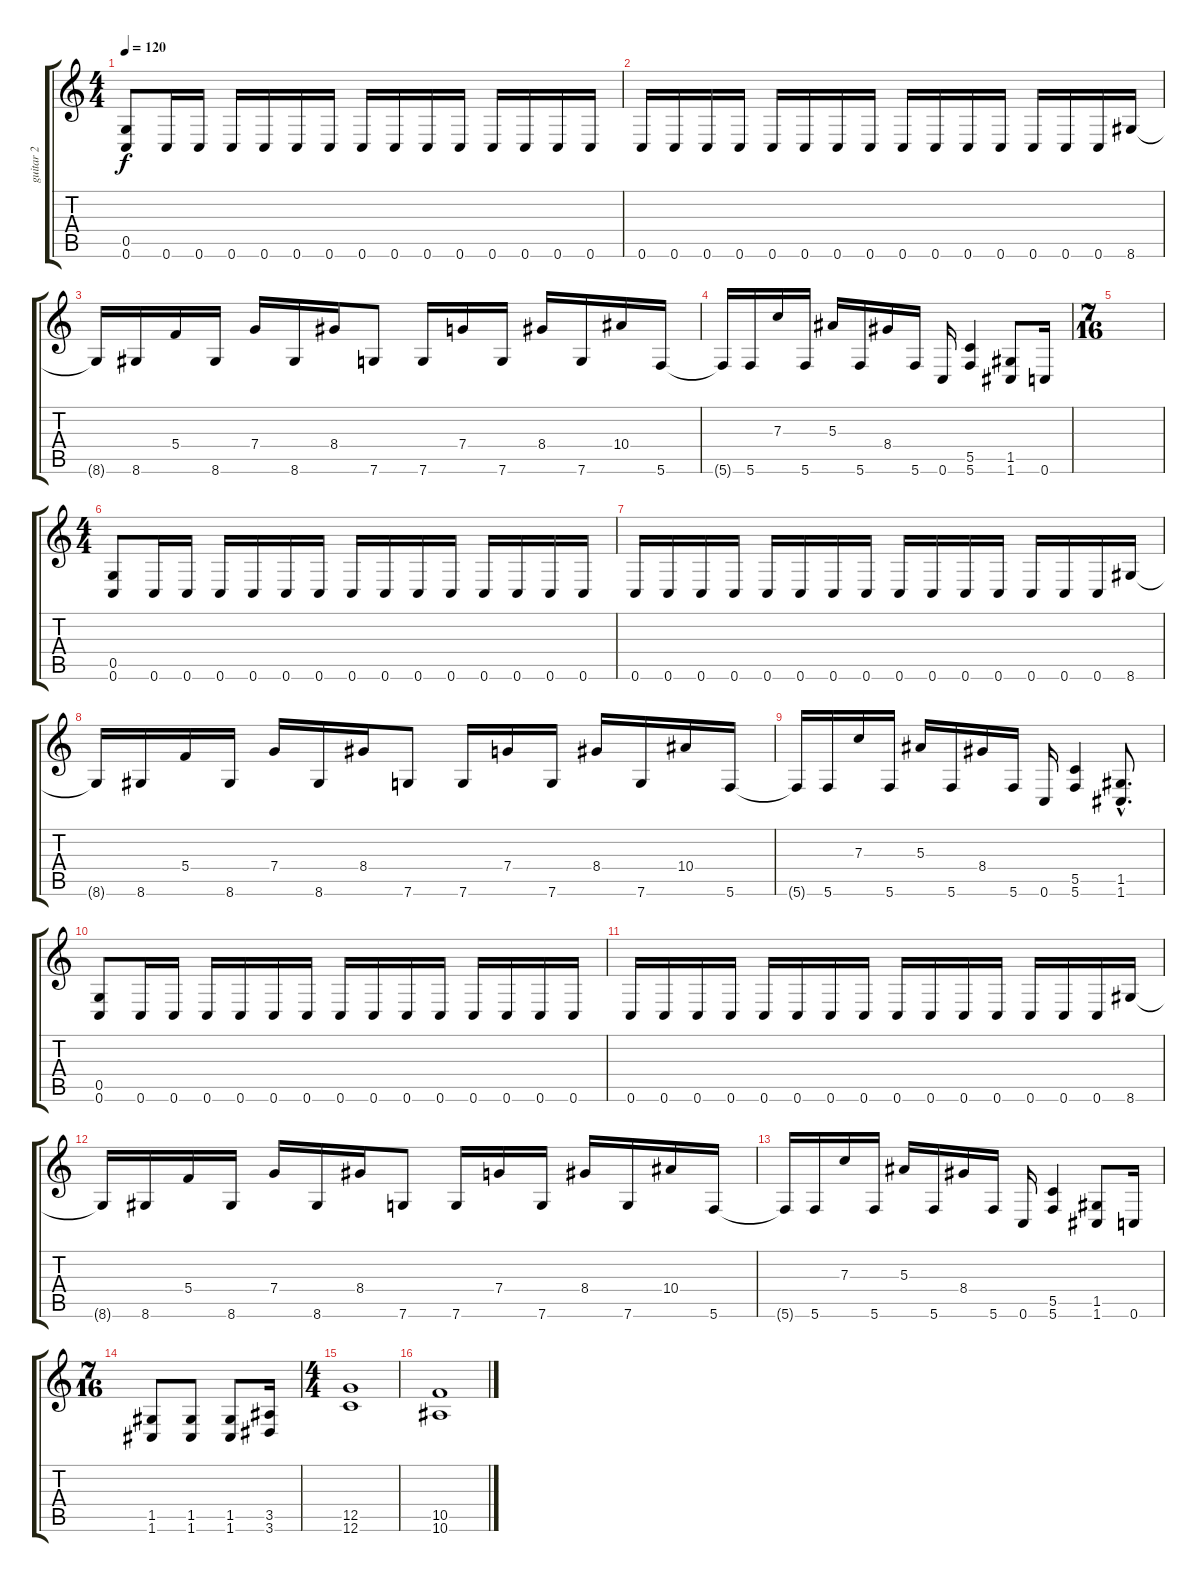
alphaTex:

\track ("guitar 2" "guitar 2") {instrument overdrivenguitar}
\staff {score tabs}
\tuning (D4 A3 F3 C3 G2 C2) {hide}
\ts (4 4)
\tempo 120
\clef g2
\ks c
(0.5 0.6).8{dy f} 0.6.16 0.6.16 0.6.16 0.6.16 0.6.16 0.6.16 0.6.16 0.6.16 0.6.16 0.6.16 0.6.16 0.6.16 0.6.16 0.6.16 |
0.6.16 0.6.16 0.6.16 0.6.16 0.6.16 0.6.16 0.6.16 0.6.16 0.6.16 0.6.16 0.6.16 0.6.16 0.6.16 0.6.16 0.6.16 8.6.16 |
8.6{t}.16 8.6.16 5.4.16 8.6.16 7.4.16 8.6.16 8.4.16 7.6.8 7.6.16 7.4.16 7.6.16 8.4.16 7.6.16 10.4.16 5.6.16 |
5.6{t}.16 5.6.16 7.3.16 5.6.16 5.3.16 5.6.16 8.4.16 5.6.16 0.6.16 (5.5 5.6).4 (1.5 1.6).8 0.6.16 |
\ts (7 16)
|
\ts (4 4)
(0.5 0.6).8 0.6.16 0.6.16 0.6.16 0.6.16 0.6.16 0.6.16 0.6.16 0.6.16 0.6.16 0.6.16 0.6.16 0.6.16 0.6.16 0.6.16 |
0.6.16 0.6.16 0.6.16 0.6.16 0.6.16 0.6.16 0.6.16 0.6.16 0.6.16 0.6.16 0.6.16 0.6.16 0.6.16 0.6.16 0.6.16 8.6.16 |
8.6{t}.16 8.6.16 5.4.16 8.6.16 7.4.16 8.6.16 8.4.16 7.6.8 7.6.16 7.4.16 7.6.16 8.4.16 7.6.16 10.4.16 5.6.16 |
5.6{t}.16 5.6.16 7.3.16 5.6.16 5.3.16 5.6.16 8.4.16 5.6.16 0.6.16 (5.5 5.6).4 (1.5{hac} 1.6{hac}).8{d} |
(0.5 0.6).8 0.6.16 0.6.16 0.6.16 0.6.16 0.6.16 0.6.16 0.6.16 0.6.16 0.6.16 0.6.16 0.6.16 0.6.16 0.6.16 0.6.16 |
0.6.16 0.6.16 0.6.16 0.6.16 0.6.16 0.6.16 0.6.16 0.6.16 0.6.16 0.6.16 0.6.16 0.6.16 0.6.16 0.6.16 0.6.16 8.6.16 |
8.6{t}.16 8.6.16 5.4.16 8.6.16 7.4.16 8.6.16 8.4.16 7.6.8 7.6.16 7.4.16 7.6.16 8.4.16 7.6.16 10.4.16 5.6.16 |
5.6{t}.16 5.6.16 7.3.16 5.6.16 5.3.16 5.6.16 8.4.16 5.6.16 0.6.16 (5.5 5.6).4 (1.5 1.6).8 0.6.16 |
\ts (7 16)
(1.5 1.6).8 (1.5 1.6).8 (1.5 1.6).8 (3.5 3.6).16 |
\ts (4 4)
(12.5 12.6).1 |
(10.5 10.6).1
